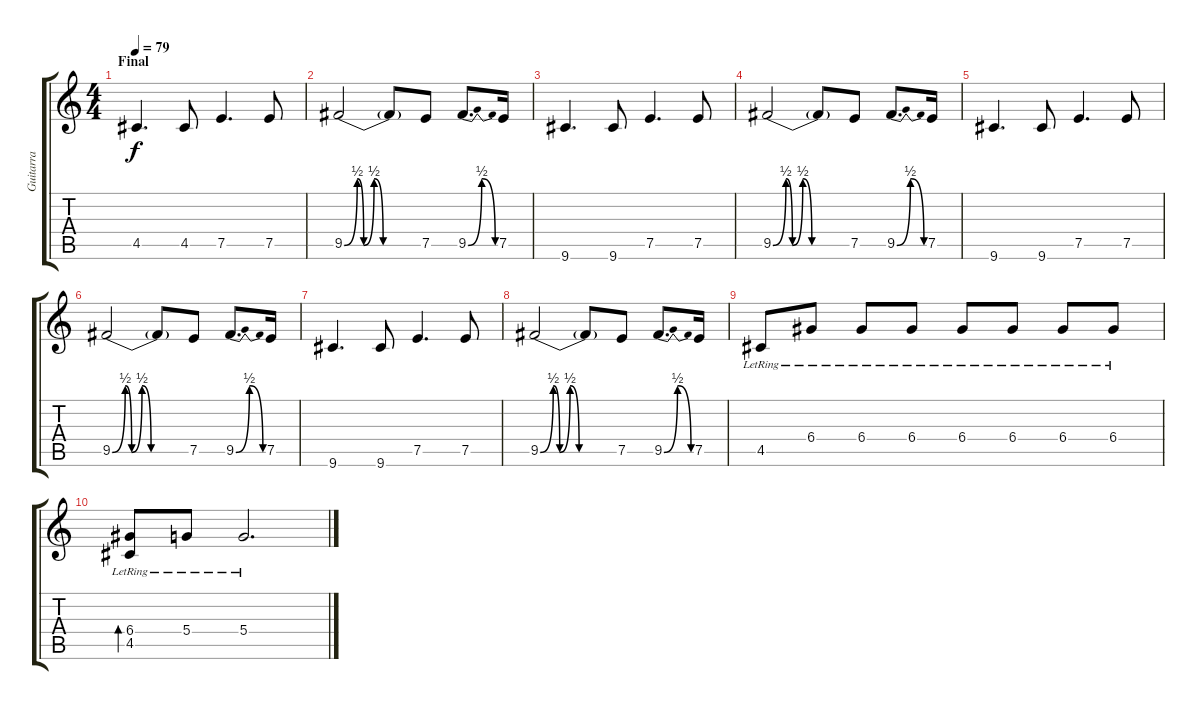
\track ("Guitarra" "Guitarra") {instrument acousticguitarsteel}
\staff {score tabs}
\tuning (E4 B3 G3 D3 A2 E2) {hide}
\ts (4 4)
\section ("" "Final")
\tempo 79
\clef g2
\ks c
4.5.4{d dy f volume 13 instrument overdrivenguitar} 4.5.8 7.5.4{d} 7.5.8 |
9.5{be (custom 0 0 10 2 15 0 23 2 30 0 40 0 60 0)}.2 9.5{t}.8 7.5.8 9.5{be (bendrelease 0 0 30 2 30 2 60 0)}.8{d} 7.5.16 |
9.6.4{d} 9.6.8 7.5.4{d} 7.5.8 |
9.5{be (custom 0 0 10 2 15 0 23 2 30 0 40 0 60 0)}.2 9.5{t}.8 7.5.8 9.5{be (bendrelease 0 0 30 2 30 2 60 0)}.8{d} 7.5.16 |
9.6.4{d} 9.6.8 7.5.4{d} 7.5.8 |
9.5{be (custom 0 0 10 2 15 0 23 2 30 0 40 0 60 0)}.2 9.5{t}.8 7.5.8 9.5{be (bendrelease 0 0 30 2 30 2 60 0)}.8{d} 7.5.16 |
9.6.4{d} 9.6.8 7.5.4{d} 7.5.8 |
9.5{be (custom 0 0 10 2 15 0 23 2 30 0 40 0 60 0)}.2 9.5{t}.8 7.5.8 9.5{be (bendrelease 0 0 30 2 30 2 60 0)}.8{d} 7.5.16 |
4.5{lr}.8{instrument acousticguitarsteel} 6.4{lr}.8 6.4{lr}.8 6.4{lr}.8 6.4{lr}.8 6.4{lr}.8 6.4{lr}.8 6.4{lr}.8 |
(6.4{lr} 4.5{lr}).8{bd 120} 5.4{lr}.8 5.4{lr}.2{d}
